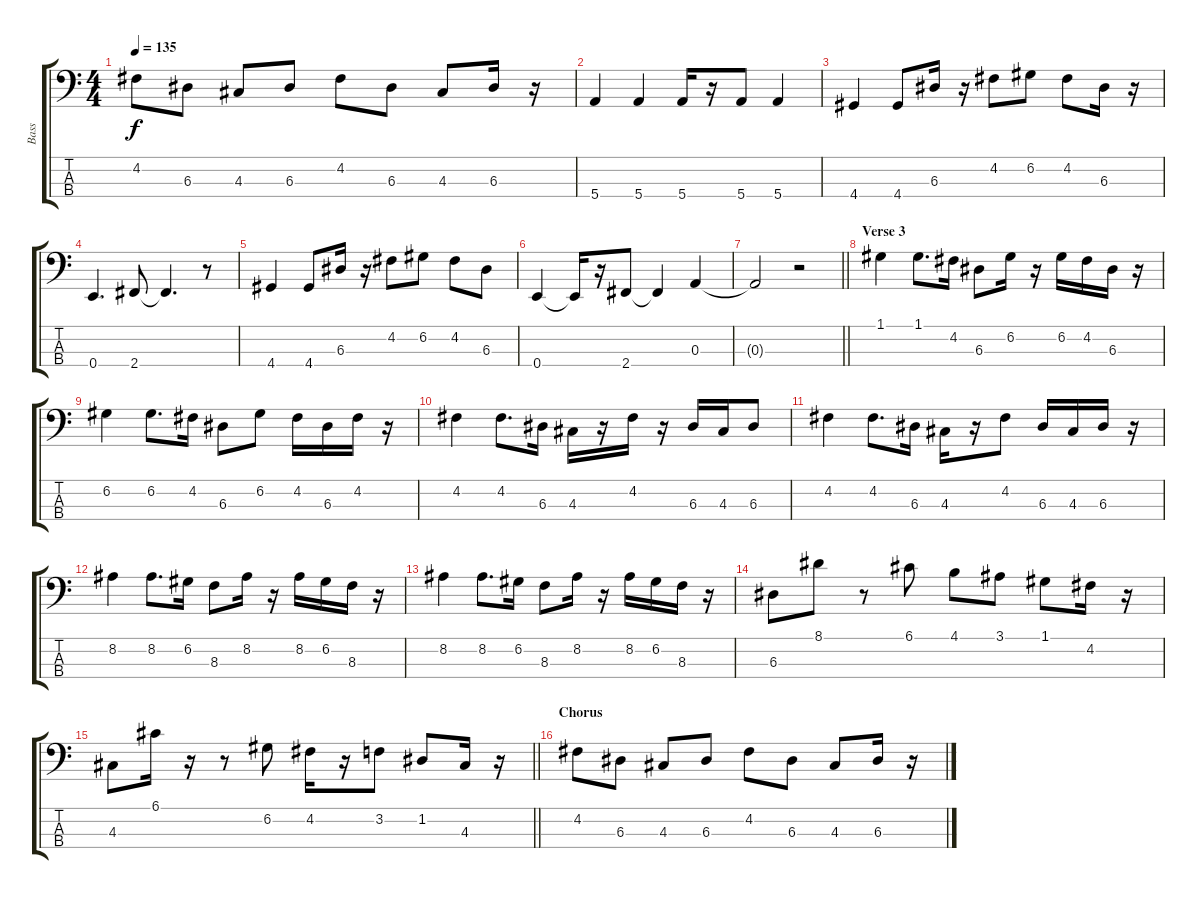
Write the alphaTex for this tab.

\track ("Bass" "Bass") {instrument electricbassfinger}
\staff {score tabs}
\tuning (G2 D2 A1 E1) {hide}
\ts (4 4)
\tempo 135
\clef f4
\ks c
4.2.8{dy f} 6.3.8 4.3.8 6.3.8 4.2.8 6.3.8 4.3.8 6.3.16 r.16 |
5.4.4 5.4.4 5.4.16 r.16 5.4.8 5.4.4 |
4.4.4 4.4.8 6.3.16 r.16 4.2.8 6.2.8 4.2.8 6.3.16 r.16 |
0.4.4{d} 2.4.8 2.4{t}.4{d} r.8 |
4.4.4 4.4.8 6.3.16 r.16 4.2.8 6.2.8 4.2.8 6.3.8 |
0.4.4 0.4{t}.16 r.16 2.4.8 2.4{t}.4 0.3.4 |
\barLineRight lightlight
0.3{t}.2 r.2 |
\section ("" "Verse 3")
1.1.4 1.1.8{d} 4.2.16 6.3.8 6.2.16 r.16 6.2.16 4.2.16 6.3.16 r.16 |
6.2.4 6.2.8{d} 4.2.16 6.3.8 6.2.8 4.2.16 6.3.16 4.2.16 r.16 |
4.2.4 4.2.8{d} 6.3.16 4.3.16 r.16 4.2.16 r.16 6.3.16 4.3.16 6.3.8 |
4.2.4 4.2.8{d} 6.3.16 4.3.16 r.16 4.2.8 6.3.16 4.3.16 6.3.16 r.16 |
8.2.4 8.2.8{d} 6.2.16 8.3.8 8.2.16 r.16 8.2.16 6.2.16 8.3.16 r.16 |
8.2.4 8.2.8{d} 6.2.16 8.3.8 8.2.16 r.16 8.2.16 6.2.16 8.3.16 r.16 |
6.3.8 8.1.8 r.8 6.1.8 4.1.8 3.1.8 1.1.8 4.2.16 r.16 |
\barLineRight lightlight
4.3.8 6.1.16 r.16 r.8 6.2.8 4.2.16 r.16 3.2.8 1.2.8 4.3.16 r.16 |
\section ("" "Chorus")
4.2.8 6.3.8 4.3.8 6.3.8 4.2.8 6.3.8 4.3.8 6.3.16 r.16
